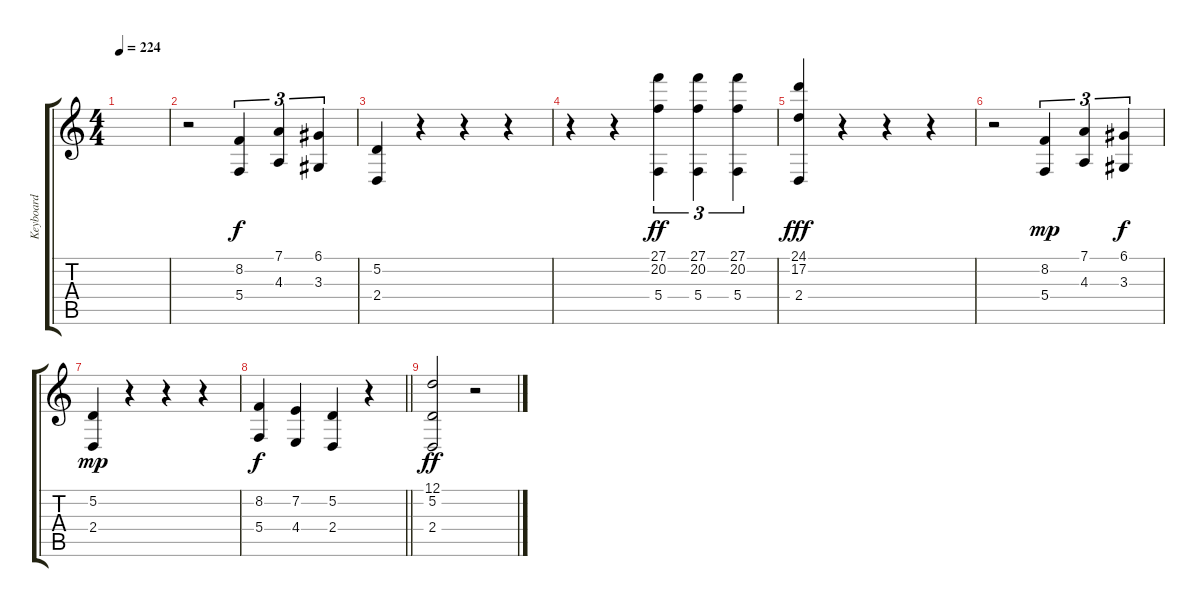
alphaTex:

\track ("Keyboard" "Keyboard") {instrument stringensemble1}
\staff {score tabs}
\tuning (D4 A3 F3 C3 G2 D2) {hide}
\ts (4 4)
\tempo 224
\clef g2
\ks c
|
r.2{instrument orchestrahit} (8.2 5.4).4{tu (3 2)} (7.1 4.3).4{tu (3 2)} (6.1 3.3).4{tu (3 2)} |
(5.2 2.4).4 r.4 r.4 r.4 |
r.4 r.4 (27.1 20.2 5.4).4{tu (3 2) dy ff} (27.1 20.2 5.4).4{tu (3 2)} (27.1 20.2 5.4).4{tu (3 2)} |
(24.1 17.2 2.4).4{dy fff} r.4 r.4 r.4 |
r.2 (8.2 5.4).4{tu (3 2) dy mp} (7.1 4.3).4{tu (3 2)} (6.1 3.3).4{tu (3 2) dy f} |
(5.2 2.4).4{dy mp} r.4 r.4 r.4 |
\barLineRight lightlight
(8.2 5.4).4{dy f} (7.2 4.4).4 (5.2 2.4).4 r.4 |
(12.1 5.2 2.4).2{dy ff} r.2
